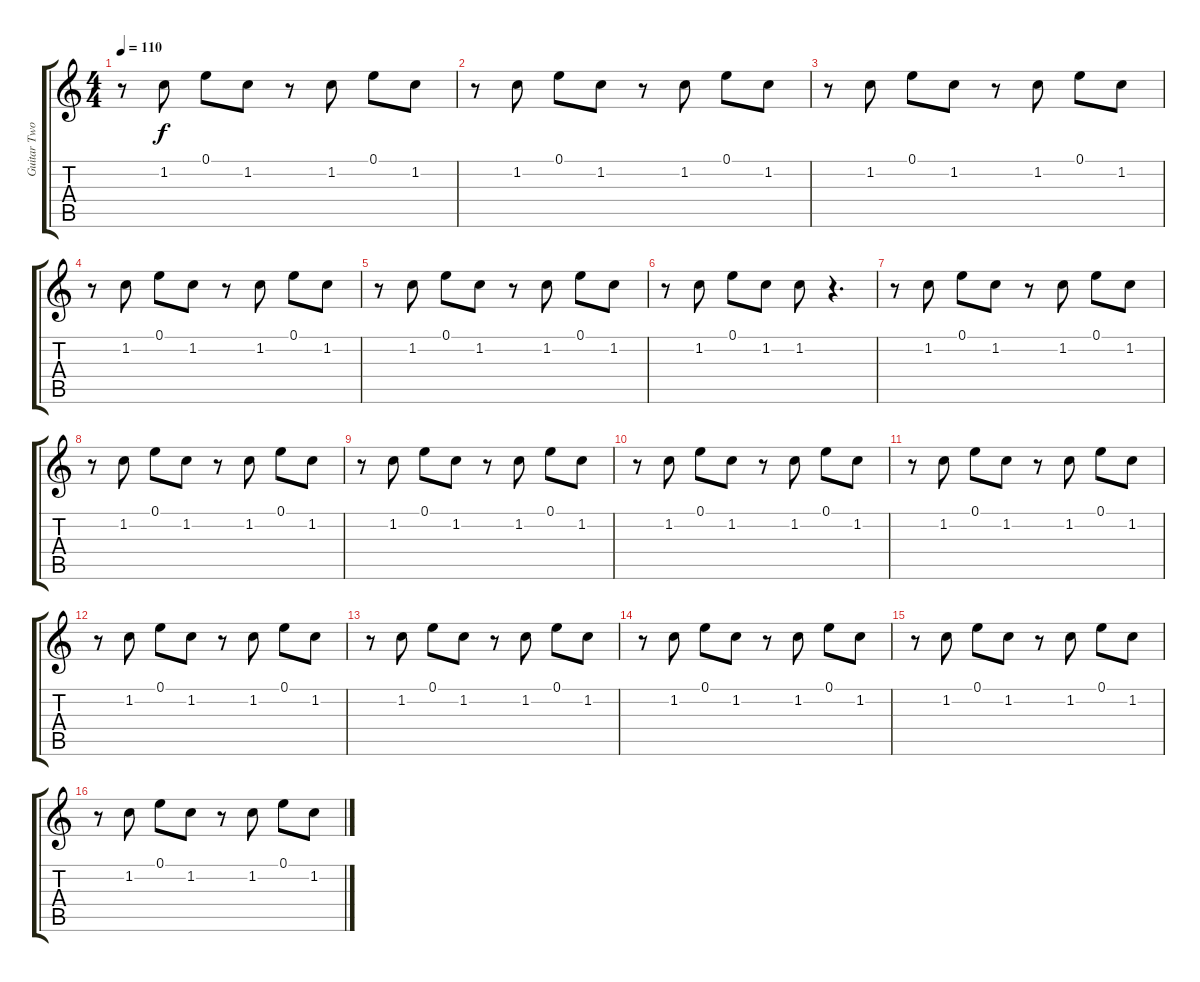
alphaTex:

\track ("Guitar Two" "Guitar Two") {instrument distortionguitar}
\staff {score tabs}
\tuning (E4 B3 G3 D3 A2 E2) {hide}
\ts (4 4)
\tempo 110
\clef g2
\ks c
r.8{dy f} 1.2.8 0.1.8 1.2.8 r.8 1.2.8 0.1.8 1.2.8 |
r.8 1.2.8 0.1.8 1.2.8 r.8 1.2.8 0.1.8 1.2.8 |
r.8 1.2.8 0.1.8 1.2.8 r.8 1.2.8 0.1.8 1.2.8 |
r.8 1.2.8 0.1.8 1.2.8 r.8 1.2.8 0.1.8 1.2.8 |
r.8 1.2.8 0.1.8 1.2.8 r.8 1.2.8 0.1.8 1.2.8 |
r.8 1.2.8 0.1.8 1.2.8 1.2.8 r.4{d} |
r.8 1.2.8 0.1.8 1.2.8 r.8 1.2.8 0.1.8 1.2.8 |
r.8 1.2.8 0.1.8 1.2.8 r.8 1.2.8 0.1.8 1.2.8 |
r.8 1.2.8 0.1.8 1.2.8 r.8 1.2.8 0.1.8 1.2.8 |
r.8 1.2.8 0.1.8 1.2.8 r.8 1.2.8 0.1.8 1.2.8 |
r.8 1.2.8 0.1.8 1.2.8 r.8 1.2.8 0.1.8 1.2.8 |
r.8 1.2.8 0.1.8 1.2.8 r.8 1.2.8 0.1.8 1.2.8 |
r.8 1.2.8 0.1.8 1.2.8 r.8 1.2.8 0.1.8 1.2.8 |
r.8 1.2.8 0.1.8 1.2.8 r.8 1.2.8 0.1.8 1.2.8 |
r.8 1.2.8 0.1.8 1.2.8 r.8 1.2.8 0.1.8 1.2.8 |
r.8 1.2.8 0.1.8 1.2.8 r.8 1.2.8 0.1.8 1.2.8
